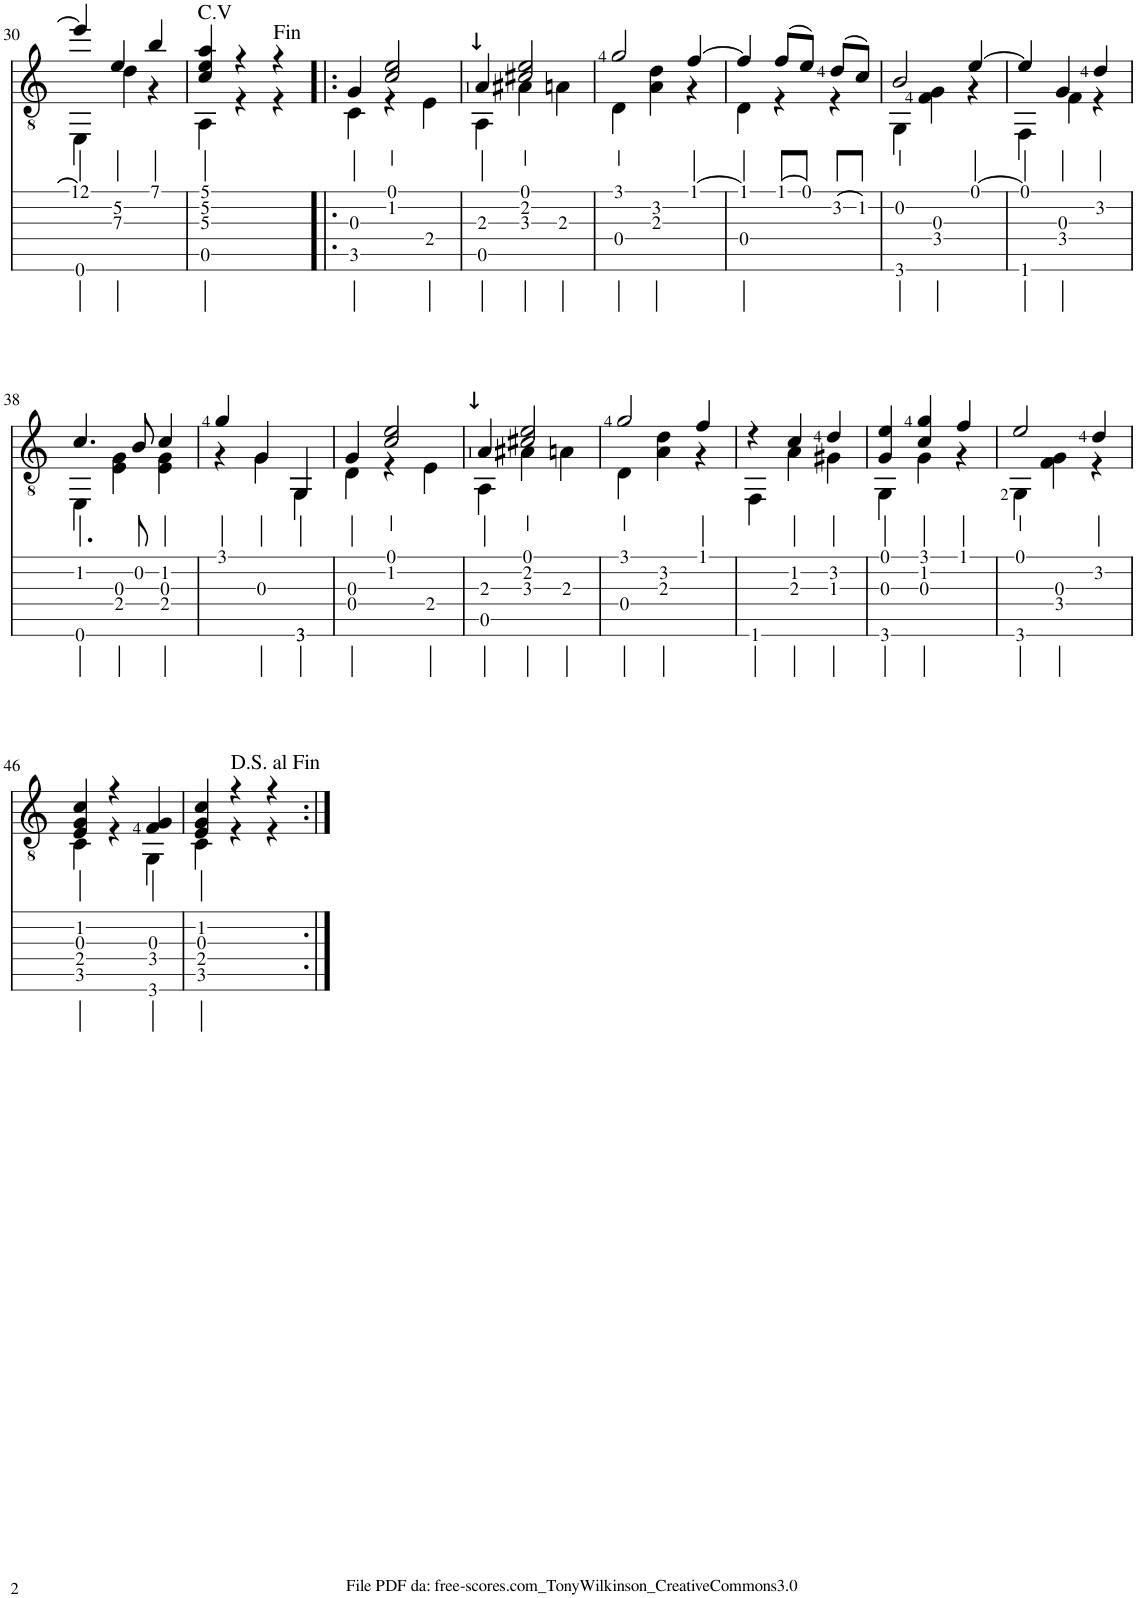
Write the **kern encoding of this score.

**kern	**kern
*part2	*part1
*staff2	*staff1
*I"Chitarra classica (Intavolatura)	*I"Guitar
!!LO:PB:g=z
*	*clefGv2
*k[]	*k[]
*M3/4	*M3/4
=30	=30
*^	*^
4ee/]	4EE\	4ee/]	4EE\
4e/	4d\	4e/	4d\
4b/	4r	4b/	4r
=31	=31	=31	=31
!	!	!LO:TX:a:t=C.V	!
4c/ 4e/ 4a/	4AA\	4c/ 4e/ 4a/	4AA\
4r	4r	4r	4r
!	!	!LO:TX:a:t=Fin	!
4r	4r	4r	4r
=32!|:	=32!|:	=32!|:	=32!|:
4G/	4C\	4G/	4C\
2c/ 2e/	4r	2c/ 2e/	4r
!	!	!	!LO:TX:a:B:t=↓
.	4E\	.	4E\
=33	=33	=33	=33
4A/	4AA\	4A/	4AA\
2c#X/ 2e/	4A#X\	2c#X/ 2e/	4A#X\
.	4An\	.	4An\
=34	=34	=34	=34
2g/	4D\	2g/	4D\
.	4A\ 4d\	.	4A\ 4d\
[4f/	4r	[4f/	4r
=35	=35	=35	=35
4f/]	4D\	4f/]	4D\
(8f/L	4r	(8f/L	4r
8e/J)	.	8e/J)	.
(8d/L	4r	(8d/L	4r
8c/J)	.	8c/J)	.
=36	=36	=36	=36
2B/	4GG\	2B/	4GG\
.	4F\ 4G\	.	4F\ 4G\
[4e/	4r	[4e/	4r
=37	=37	=37	=37
4e/]	4FF\	4e/]	4FF\
4G/	4F\	4G/	4F\
4d/	4r	4d/	4r
!!LO:LB:g=z	!!
=38	=38	=38	=38
4.c/	4EE\	4.c/	4EE\
.	4E\ 4G\	.	4E\ 4G\
8B/	.	8B/	.
4c/	4E\ 4G\	4c/	4E\ 4G\
=39	=39	=39	=39
4g/	4r	4g/	4r
4G/	4G\	4G/	4G\
4GG/	4GG\	4GG/	4GG\
=40	=40	=40	=40
4G/	4D\	4G/	4D\
2c/ 2e/	4r	2c/ 2e/	4r
.	4E\	.	4E\
=41	=41	=41	=41
!	!	!LO:TX:a:B:t=↓	!
4A/	4AA\	4A/	4AA\
2c#X/ 2e/	4A#X\	2c#X/ 2e/	4A#X\
.	4An\	.	4An\
=42	=42	=42	=42
2g/	4D\	2g/	4D\
.	4A\ 4d\	.	4A\ 4d\
4f/	4r	4f/	4r
=43	=43	=43	=43
4r	4FF\	4r	4FF\
4c/	4A\	4c/	4A\
4d/	4G#X\	4d/	4G#X\
=44	=44	=44	=44
4G/ 4e/	4GG\	4G/ 4e/	4GG\
4c/ 4g/	4G\	4c/ 4g/	4G\
4f/	4r	4f/	4r
=45	=45	=45	=45
2e/	4GG\	2e/	4GG\
.	4F\ 4G\	.	4F\ 4G\
4d/	4r	4d/	4r
!!LO:LB:g=z	!!
=46	=46	=46	=46
4E/ 4G/ 4c/	4C\	4E/ 4G/ 4c/	4C\
4r	4r	4r	4r
4F/ 4G/	4GG\	4F/ 4G/	4GG\
=47	=47	=47	=47
4E/ 4G/ 4c/	4C\	4E/ 4G/ 4c/	4C\
!	!	!LO:TX:a:t=D.S. al Fin	!
4r	4r	4r	4r
4r	4r	4r	4r
*v	*v	*	*
*	*v	*v
=:|!	=:|!
*-	*-
